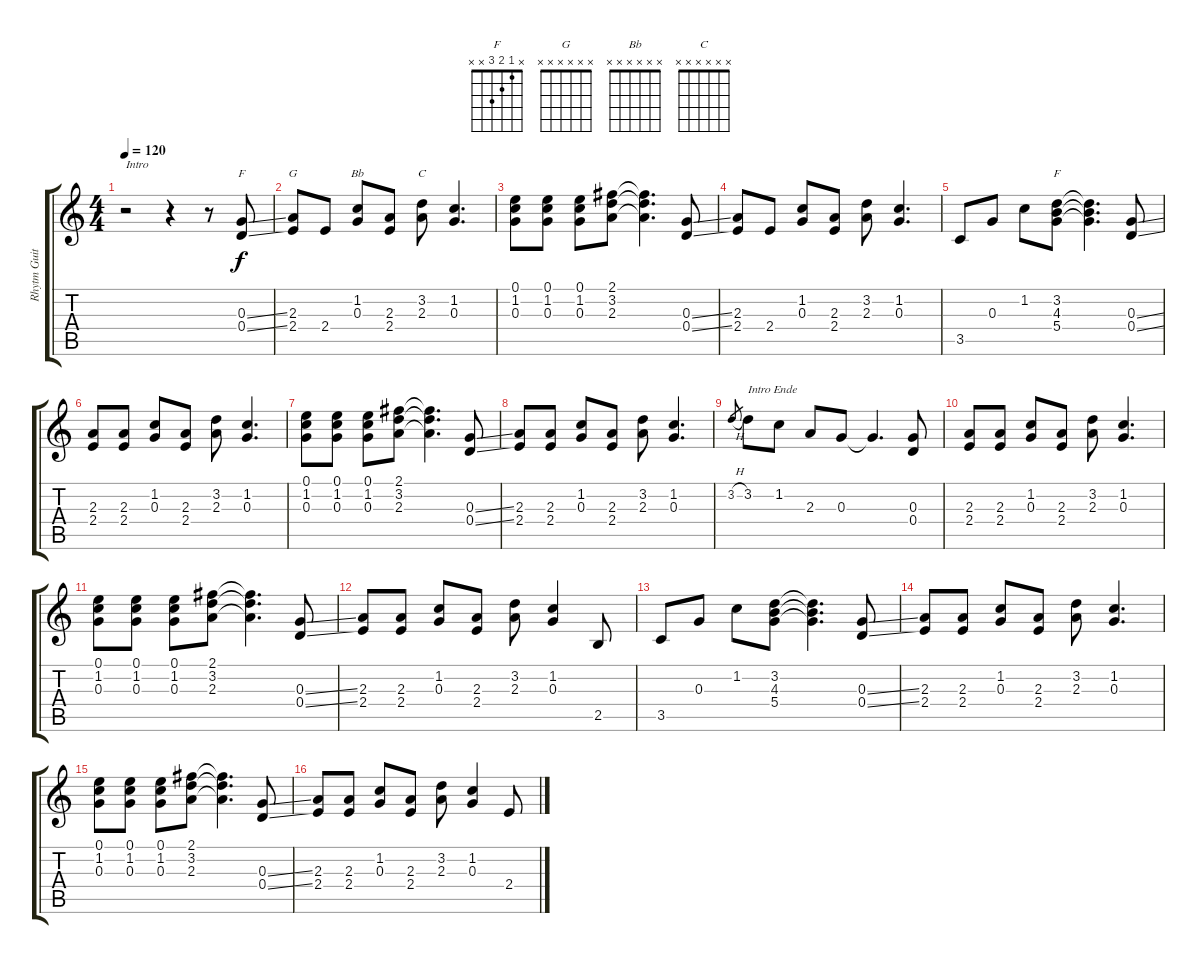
\track ("Rhytm Guitar 1" "Rhytm Guit") {instrument overdrivenguitar}
\staff {score tabs}
\tuning (E4 B3 G3 D3 A2 E2) {hide}
\chord ("F" x x x x x x)
\chord ("G" x x x x x x)
\chord ("Bb" x x x x x x)
\chord ("C" x x x x x x)
\chord ("F" x 1 2 3 x x)
\ts (4 4)
\tempo 120
\clef g2
\ks c
r.2{txt "Intro" dy f instrument overdrivenguitar} r.4 r.8 (0.3{ss} 0.4{ss}).8{ch "F"} |
(2.3 2.4).8{ch "G"} 2.4.8 (1.2 0.3).8{ch "Bb"} (2.3 2.4).8 (3.2 2.3).8{ch "C"} (1.2 0.3).4{d} |
(0.1 1.2 0.3).8 (0.1 1.2 0.3).8 (0.1 1.2 0.3).8 (2.1 3.2 2.3).8 (2.1{t} 3.2{t} 2.3{t}).4{d} (0.3{ss} 0.4{ss}).8 |
(2.3 2.4).8 2.4.8 (1.2 0.3).8 (2.3 2.4).8 (3.2 2.3).8 (1.2 0.3).4{d} |
3.5.8 0.3.8 1.2.8 (3.2 4.3 5.4).8{ch "F"} (3.2{t} 4.3{t} 5.4{t}).4{d} (0.3{ss} 0.4{ss}).8 |
(2.3 2.4).8 (2.3 2.4).8 (1.2 0.3).8 (2.3 2.4).8 (3.2 2.3).8 (1.2 0.3).4{d} |
(0.1 1.2 0.3).8 (0.1 1.2 0.3).8 (0.1 1.2 0.3).8 (2.1 3.2 2.3).8 (2.1{t} 3.2{t} 2.3{t}).4{d} (0.3{ss} 0.4{ss}).8 |
(2.3 2.4).8 (2.3 2.4).8 (1.2 0.3).8 (2.3 2.4).8 (3.2 2.3).8 (1.2 0.3).4{d} |
3.2{h}.8{gr} 3.2.8{txt "Intro Ende"} 1.2.8 2.3.8 0.3.8 0.3{t}.4{d} (0.3 0.4).8 |
(2.3 2.4).8 (2.3 2.4).8 (1.2 0.3).8 (2.3 2.4).8 (3.2 2.3).8 (1.2 0.3).4{d} |
(0.1 1.2 0.3).8 (0.1 1.2 0.3).8 (0.1 1.2 0.3).8 (2.1 3.2 2.3).8 (2.1{t} 3.2{t} 2.3{t}).4{d} (0.3{ss} 0.4{ss}).8 |
(2.3 2.4).8 (2.3 2.4).8 (1.2 0.3).8 (2.3 2.4).8 (3.2 2.3).8 (1.2 0.3).4 2.5.8 |
3.5.8 0.3.8 1.2.8 (3.2 4.3 5.4).8 (3.2{t} 4.3{t} 5.4{t}).4{d} (0.3{ss} 0.4{ss}).8 |
(2.3 2.4).8 (2.3 2.4).8 (1.2 0.3).8 (2.3 2.4).8 (3.2 2.3).8 (1.2 0.3).4{d} |
(0.1 1.2 0.3).8 (0.1 1.2 0.3).8 (0.1 1.2 0.3).8 (2.1 3.2 2.3).8 (2.1{t} 3.2{t} 2.3{t}).4{d} (0.3{ss} 0.4{ss}).8 |
(2.3 2.4).8 (2.3 2.4).8 (1.2 0.3).8 (2.3 2.4).8 (3.2 2.3).8 (1.2 0.3).4 2.4.8
